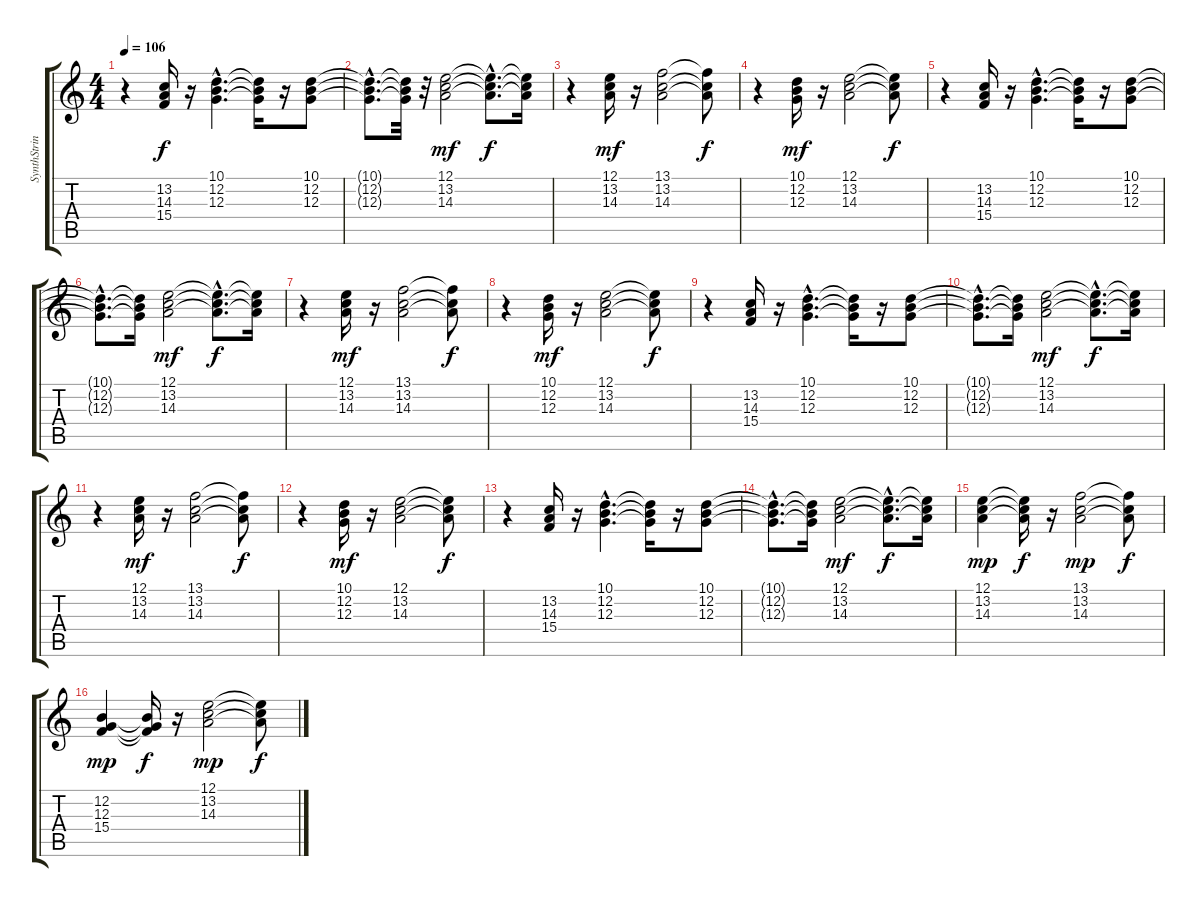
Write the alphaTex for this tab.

\track ("SynthString" "SynthStrin") {instrument synthstrings1}
\staff {score tabs}
\tuning (E4 B3 G3 D3 A2 E2) {hide}
\ts (4 4)
\tempo 106
\clef g2
\ks c
r.4{dy f} (13.2 14.3 15.4).16 r.16 (10.1{hac} 12.2{hac} 12.3{hac}).4{d} (10.1{t} 12.2{t} 12.3{t}).16 r.16 (10.1 12.2 12.3).8 |
(10.1{hac t} 12.2{hac t} 12.3{hac t}).8{d} (10.1{t} 12.2{t} 12.3{t}).32 r.32 (12.1 13.2 14.3).2{dy mf} (12.1{hac t} 13.2{hac t} 14.3{hac t}).8{d dy f} (12.1{t} 13.2{t} 14.3{t}).16 |
r.4 (12.1 13.2 14.3).16{dy mf} r.16 (13.1 13.2 14.3).2 (13.1{t} 13.2{t} 14.3{t}).8{dy f} |
r.4 (10.1 12.2 12.3).16{dy mf} r.16 (12.1 13.2 14.3).2 (12.1{t} 13.2{t} 14.3{t}).8{dy f} |
r.4 (13.2 14.3 15.4).16 r.16 (10.1{hac} 12.2{hac} 12.3{hac}).4{d} (10.1{t} 12.2{t} 12.3{t}).16 r.16 (10.1 12.2 12.3).8 |
(10.1{hac t} 12.2{hac t} 12.3{hac t}).8{d} (10.1{t} 12.2{t} 12.3{t}).16 (12.1 13.2 14.3).2{dy mf} (12.1{hac t} 13.2{hac t} 14.3{hac t}).8{d dy f} (12.1{t} 13.2{t} 14.3{t}).16 |
r.4 (12.1 13.2 14.3).16{dy mf} r.16 (13.1 13.2 14.3).2 (13.1{t} 13.2{t} 14.3{t}).8{dy f} |
r.4 (10.1 12.2 12.3).16{dy mf} r.16 (12.1 13.2 14.3).2 (12.1{t} 13.2{t} 14.3{t}).8{dy f} |
r.4 (13.2 14.3 15.4).16 r.16 (10.1{hac} 12.2{hac} 12.3{hac}).4{d} (10.1{t} 12.2{t} 12.3{t}).16 r.16 (10.1 12.2 12.3).8 |
(10.1{hac t} 12.2{hac t} 12.3{hac t}).8{d} (10.1{t} 12.2{t} 12.3{t}).16 (12.1 13.2 14.3).2{dy mf} (12.1{hac t} 13.2{hac t} 14.3{hac t}).8{d dy f} (12.1{t} 13.2{t} 14.3{t}).16 |
r.4 (12.1 13.2 14.3).16{dy mf} r.16 (13.1 13.2 14.3).2 (13.1{t} 13.2{t} 14.3{t}).8{dy f} |
r.4 (10.1 12.2 12.3).16{dy mf} r.16 (12.1 13.2 14.3).2 (12.1{t} 13.2{t} 14.3{t}).8{dy f} |
r.4 (13.2 14.3 15.4).16 r.16 (10.1{hac} 12.2{hac} 12.3{hac}).4{d} (10.1{t} 12.2{t} 12.3{t}).16 r.16 (10.1 12.2 12.3).8 |
(10.1{hac t} 12.2{hac t} 12.3{hac t}).8{d} (10.1{t} 12.2{t} 12.3{t}).16 (12.1 13.2 14.3).2{dy mf} (12.1{hac t} 13.2{hac t} 14.3{hac t}).8{d dy f} (12.1{t} 13.2{t} 14.3{t}).16 |
(12.1 13.2 14.3).4{dy mp} (12.1{t} 13.2{t} 14.3{t}).16{dy f} r.16 (13.1 13.2 14.3).2{dy mp} (13.1{t} 13.2{t} 14.3{t}).8{dy f} |
(12.2 12.3 15.4).4{dy mp} (12.2{t} 12.3{t} 15.4{t}).16{dy f} r.16 (12.1 13.2 14.3).2{dy mp} (12.1{t} 13.2{t} 14.3{t}).8{dy f}
